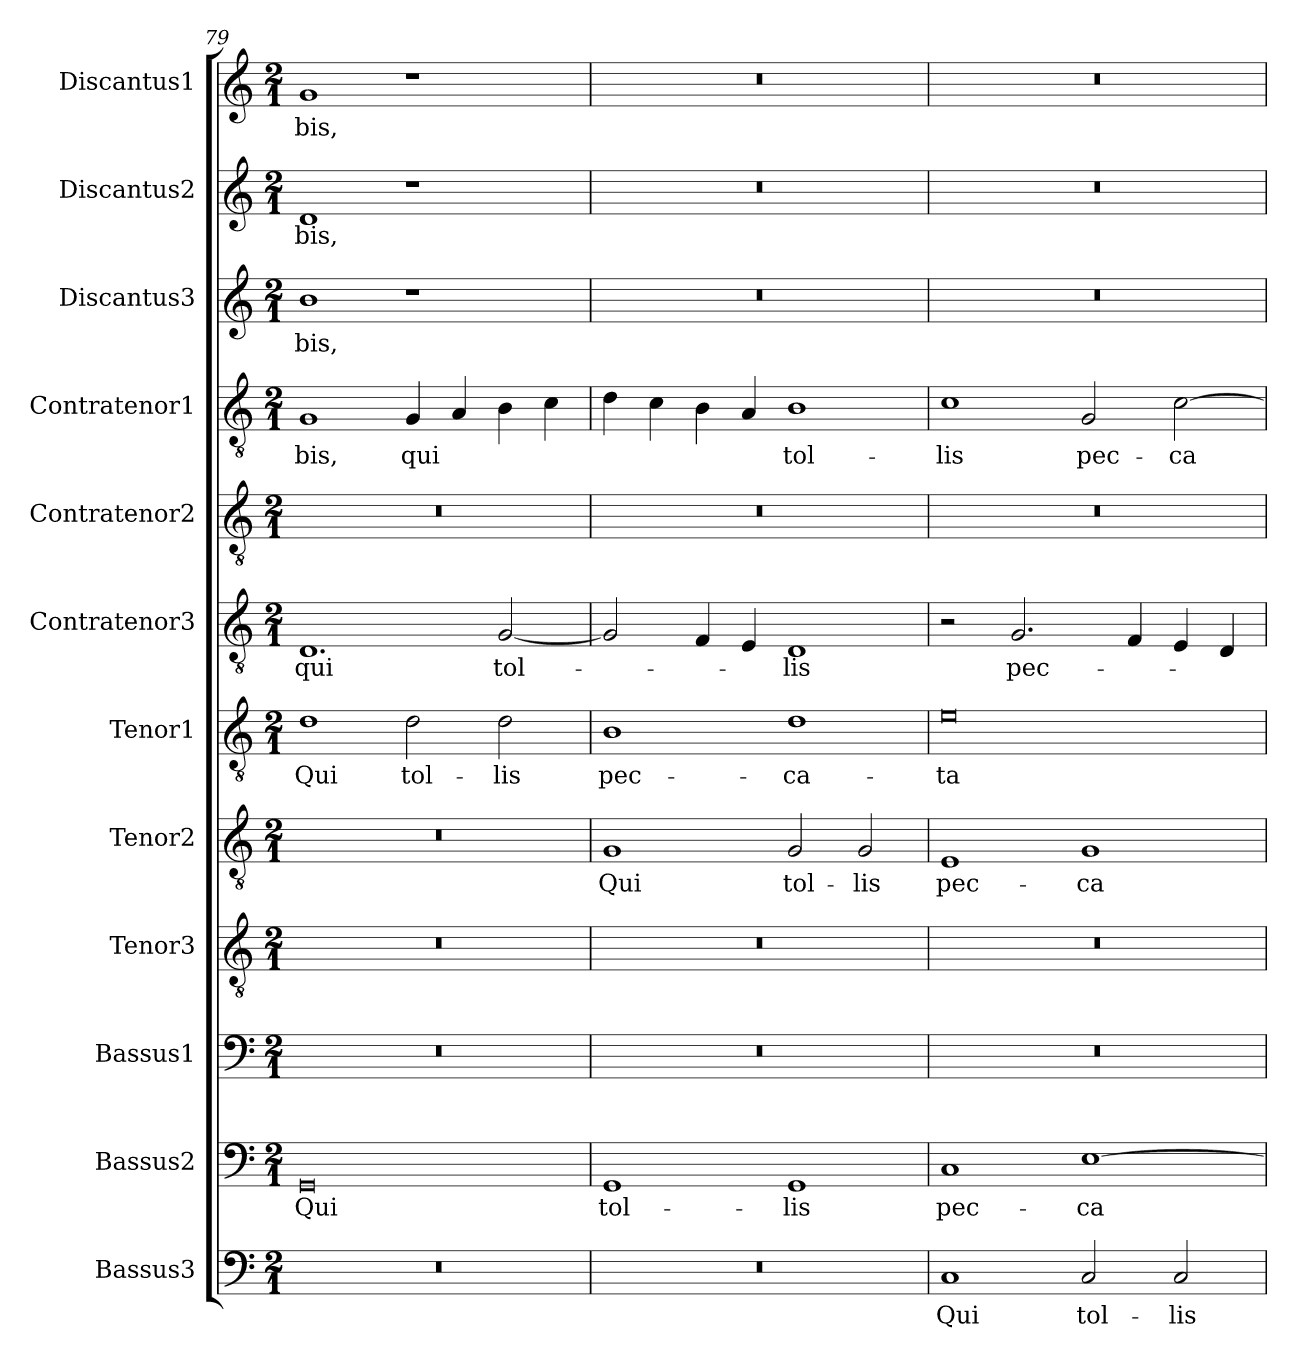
**kern	**text	**kern	**text	**kern	**kern	**kern	**text	**kern	**text	**kern	**text	**kern	**kern	**text	**kern	**text	**kern	**text	**kern	**text
*part12	*part12	*part11	*part11	*part10	*part9	*part8	*part8	*part7	*part7	*part6	*part6	*part5	*part4	*part4	*part3	*part3	*part2	*part2	*part1	*part1
*staff12	*staff12	*staff11	*staff11	*staff10	*staff9	*staff8	*staff8	*staff7	*staff7	*staff6	*staff6	*staff5	*staff4	*staff4	*staff3	*staff3	*staff2	*staff2	*staff1	*staff1
*I"Bassus3	*	*I"Bassus2	*	*I"Bassus1	*I"Tenor3	*I"Tenor2	*	*I"Tenor1	*	*I"Contratenor3	*	*I"Contratenor2	*I"Contratenor1	*	*I"Discantus3	*	*I"Discantus2	*	*I"Discantus1	*
*I'B3	*	*I'B2	*	*I'B1	*I'T3	*I'T2	*	*I'T1	*	*I'Ct3	*	*I'Ct2	*I'Ct1	*	*I'D3	*	*I'D2	*	*I'D1	*
*clefF4	*	*clefF4	*	*clefF4	*clefGv2	*clefGv2	*	*clefGv2	*	*clefGv2	*	*clefGv2	*clefGv2	*	*clefG2	*	*clefG2	*	*clefG2	*
*k[]	*	*k[]	*	*k[]	*k[]	*k[]	*	*k[]	*	*k[]	*	*k[]	*k[]	*	*k[]	*	*k[]	*	*k[]	*
*M2/1	*	*M2/1	*	*M2/1	*M2/1	*M2/1	*	*M2/1	*	*M2/1	*	*M2/1	*M2/1	*	*M2/1	*	*M2/1	*	*M2/1	*
=79	=79	=79	=79	=79	=79	=79	=79	=79	=79	=79	=79	=79	=79	=79	=79	=79	=79	=79	=79	=79
0r	.	0GG	Qui	0r	0r	0r	.	1d	Qui	1.D	qui	0r	1G	-bis,	1b	-bis,	1d	-bis,	1g	-bis,
.	.	.	.	.	.	.	.	2d	tol-	.	.	.	4G	qui	1r	.	1r	.	1r	.
.	.	.	.	.	.	.	.	.	.	.	.	.	4A	.	.	.	.	.	.	.
.	.	.	.	.	.	.	.	2d	-lis	[2G	tol-	.	4B	.	.	.	.	.	.	.
.	.	.	.	.	.	.	.	.	.	.	.	.	4c	.	.	.	.	.	.	.
=80	=80	=80	=80	=80	=80	=80	=80	=80	=80	=80	=80	=80	=80	=80	=80	=80	=80	=80	=80	=80
0r	.	1GG	tol-	0r	0r	1G	Qui	1B	pec-	2G]	.	0r	4d	.	0r	.	0r	.	0r	.
.	.	.	.	.	.	.	.	.	.	.	.	.	4c	.	.	.	.	.	.	.
.	.	.	.	.	.	.	.	.	.	4F	.	.	4B	.	.	.	.	.	.	.
.	.	.	.	.	.	.	.	.	.	4E	.	.	4A	.	.	.	.	.	.	.
.	.	1GG	-lis	.	.	2G	tol-	1d	-ca-	1D	-lis	.	1B	tol-	.	.	.	.	.	.
.	.	.	.	.	.	2G	-lis	.	.	.	.	.	.	.	.	.	.	.	.	.
=81	=81	=81	=81	=81	=81	=81	=81	=81	=81	=81	=81	=81	=81	=81	=81	=81	=81	=81	=81	=81
1C	Qui	1C	pec-	0r	0r	1E	pec-	0e	-ta	2r	.	0r	1c	-lis	0r	.	0r	.	0r	.
.	.	.	.	.	.	.	.	.	.	2.G	pec-	.	.	.	.	.	.	.	.	.
2C	tol-	[1E	-ca-	.	.	1G	-ca-	.	.	.	.	.	2G	pec-	.	.	.	.	.	.
.	.	.	.	.	.	.	.	.	.	4F	.	.	.	.	.	.	.	.	.	.
2C	-lis	.	.	.	.	.	.	.	.	4E	.	.	[2c	-ca-	.	.	.	.	.	.
.	.	.	.	.	.	.	.	.	.	4D	.	.	.	.	.	.	.	.	.	.
=	=	=	=	=	=	=	=	=	=	=	=	=	=	=	=	=	=	=	=	=
*-	*-	*-	*-	*-	*-	*-	*-	*-	*-	*-	*-	*-	*-	*-	*-	*-	*-	*-	*-	*-
